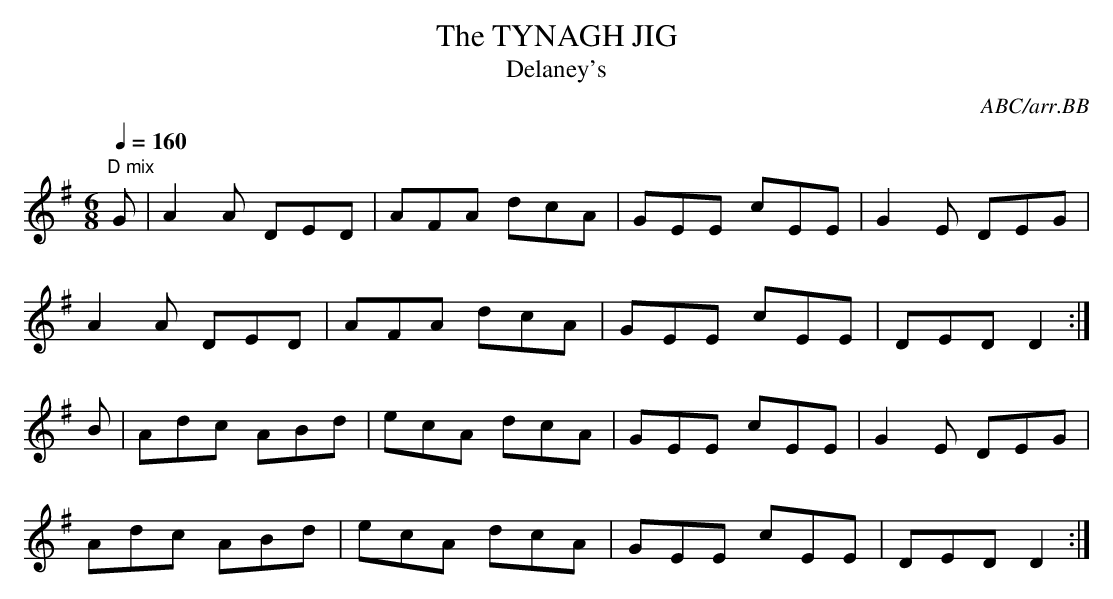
X:1
T:TYNAGH JIG, The
T:Delaney's
C:ABC/arr.BB
Q:1/4=160
L:1/8
M:6/8
K:G
"D mix"
G|A2A DED|AFA dcA|GEE cEE|G2E DEG|
A2A DED|AFA dcA|GEE cEE|DED D2:|
B|Adc ABd|ecA dcA|GEE cEE|G2E DEG|
Adc ABd|ecA dcA|GEE cEE|DED D2:|
